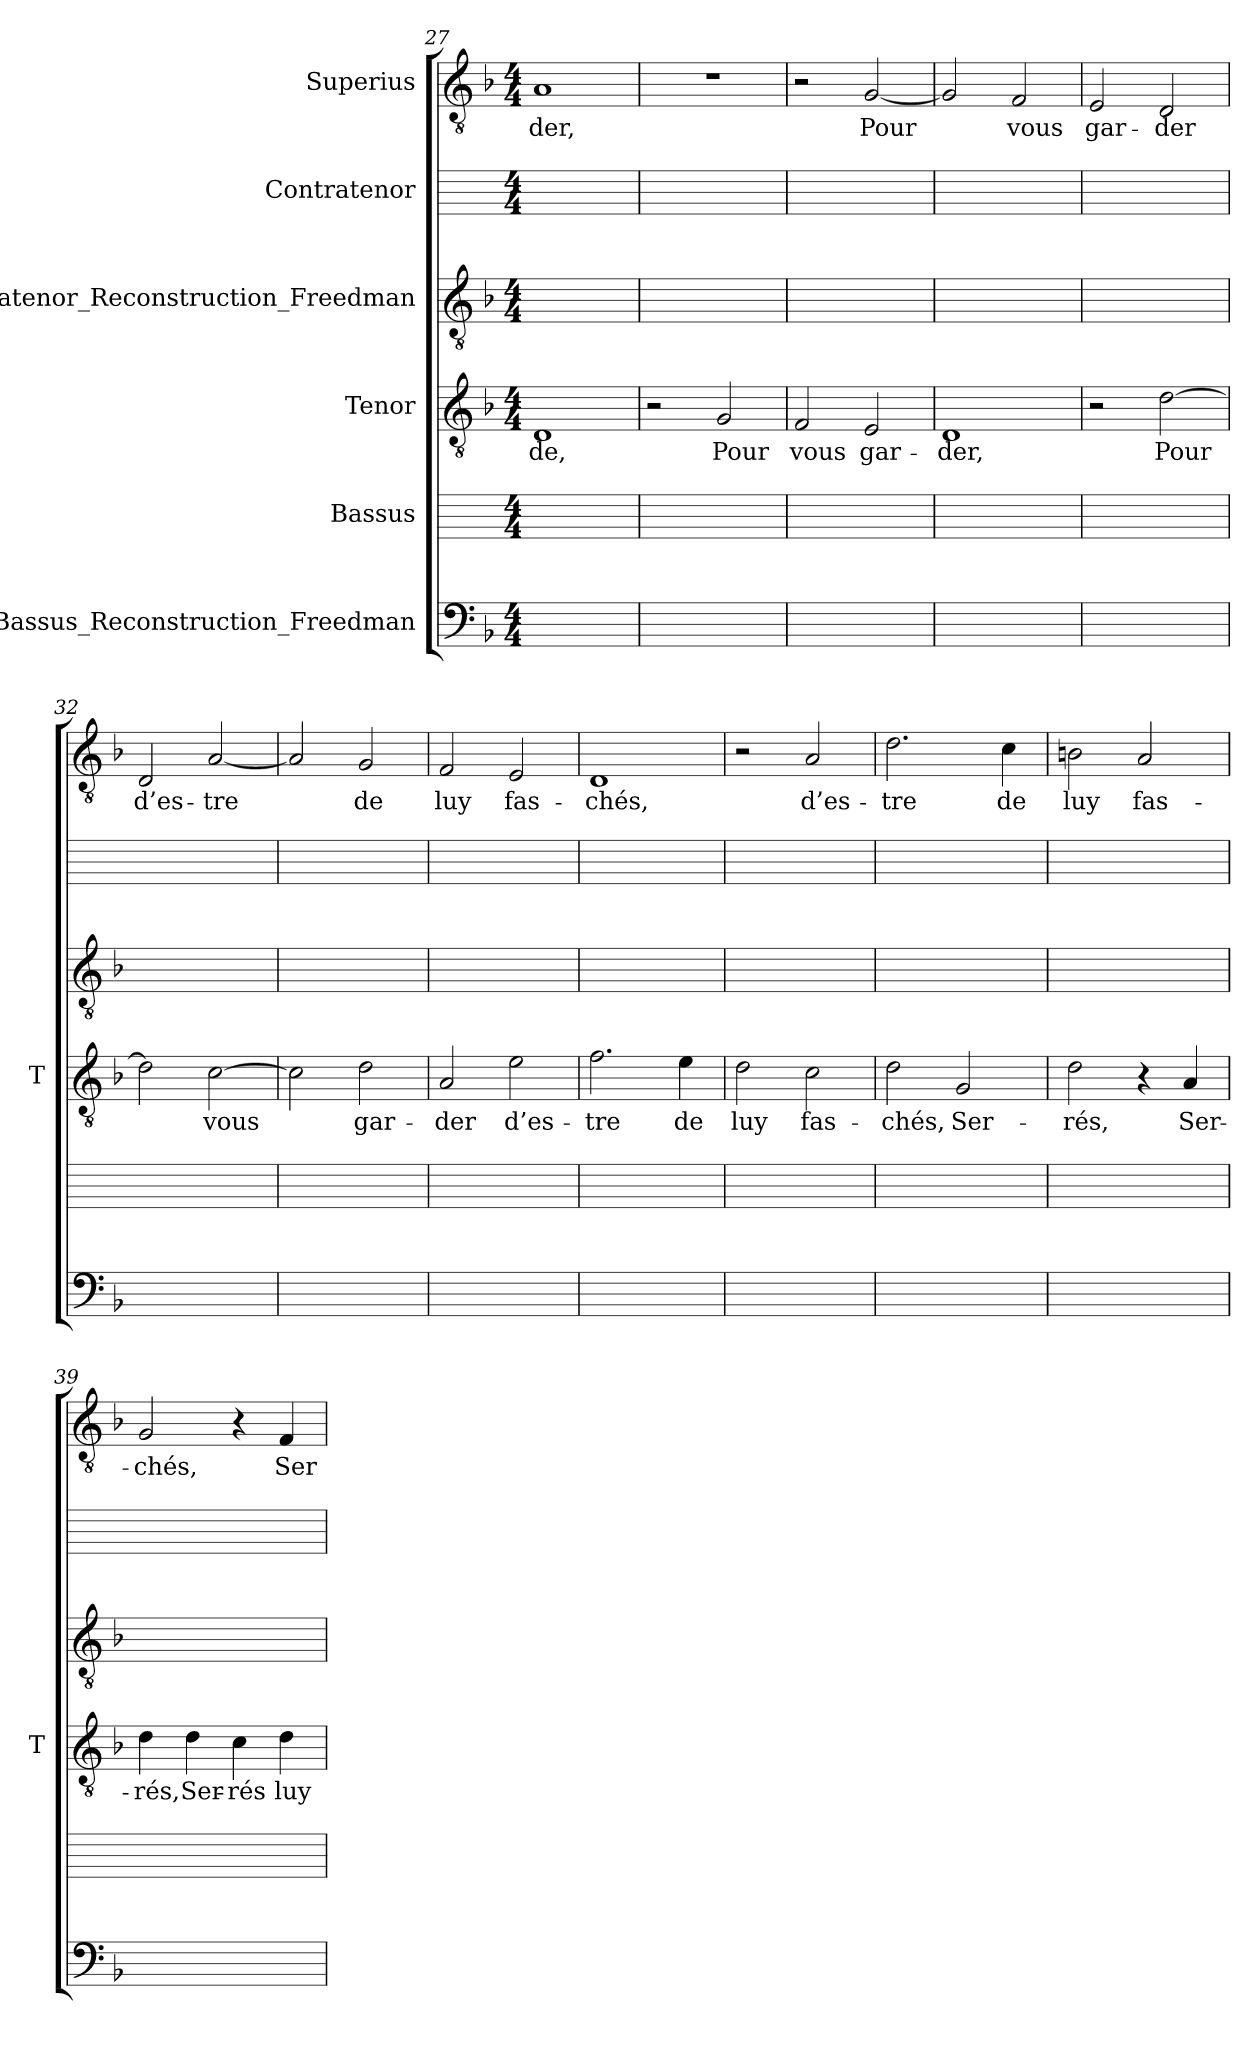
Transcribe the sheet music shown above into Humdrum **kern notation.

**kern	**kern	**kern	**text	**kern	**kern	**kern	**text
*part6	*part5	*part4	*part4	*part3	*part2	*part1	*part1
*staff6	*staff5	*staff4	*staff4	*staff3	*staff2	*staff1	*staff1
*I"Bassus_Reconstruction_Freedman	*I"Bassus	*I"Tenor	*	*I"Contratenor_Reconstruction_Freedman	*I"Contratenor	*I"Superius	*
*	*	*I'T	*	*	*	*	*
*clefF4	*	*clefGv2	*	*clefGv2	*	*clefGv2	*
*k[b-]	*	*k[b-]	*	*k[b-]	*	*k[b-]	*
*F:	*	*F:	*	*F:	*	*F:	*
*M4/4	*M4/4	*M4/4	*	*M4/4	*M4/4	*M4/4	*
=27	=27	=27	=27	=27	=27	=27	=27
1ryy	1ryy	1D	-de,	1ryy	1ryy	1A	-der,
=28	=28	=28	=28	=28	=28	=28	=28
1ryy	1ryy	2r	.	1ryy	1ryy	1r	.
.	.	2G	-Pour	.	.	.	.
=29	=29	=29	=29	=29	=29	=29	=29
1ryy	1ryy	2F	-vous	1ryy	1ryy	2r	.
.	.	2E	gar-	.	.	[2G	-Pour
=30	=30	=30	=30	=30	=30	=30	=30
1ryy	1ryy	1D	-der,	1ryy	1ryy	2G]	.
.	.	.	.	.	.	2F	-vous
=31	=31	=31	=31	=31	=31	=31	=31
1ryy	1ryy	2r	.	1ryy	1ryy	2E	gar-
.	.	[2d	-Pour	.	.	2D	-der
=32	=32	=32	=32	=32	=32	=32	=32
1ryy	1ryy	2d]	.	1ryy	1ryy	2D	d’es-
.	.	[2c	-vous	.	.	[2A	-tre
=33	=33	=33	=33	=33	=33	=33	=33
1ryy	1ryy	2c]	.	1ryy	1ryy	2A]	.
.	.	2d	gar-	.	.	2G	-de
=34	=34	=34	=34	=34	=34	=34	=34
1ryy	1ryy	2A	-der	1ryy	1ryy	2F	-luy
.	.	2e	d’es-	.	.	2E	fas-
=35	=35	=35	=35	=35	=35	=35	=35
1ryy	1ryy	2.f	-tre	1ryy	1ryy	1D	-chés,
.	.	4e	-de	.	.	.	.
=36	=36	=36	=36	=36	=36	=36	=36
1ryy	1ryy	2d	-luy	1ryy	1ryy	2r	.
.	.	2c	fas-	.	.	2A	d’es-
!!LO:PB:g=z
=37	=37	=37	=37	=37	=37	=37	=37
1ryy	1ryy	2d	-chés,	1ryy	1ryy	2.d	-tre
.	.	2G	Ser-	.	.	.	.
.	.	.	.	.	.	4c	-de
=38	=38	=38	=38	=38	=38	=38	=38
1ryy	1ryy	2d	-rés,	1ryy	1ryy	2Bn	-luy
.	.	4r	.	.	.	2A	fas-
.	.	4A	Ser-	.	.	.	.
=39	=39	=39	=39	=39	=39	=39	=39
1ryy	1ryy	4d	-rés,	1ryy	1ryy	2G	-chés,
.	.	4d	Ser-	.	.	.	.
.	.	4c	-rés	.	.	4r	.
.	.	4d	-luy	.	.	4F	Ser-
=	=	=	=	=	=	=	=
*-	*-	*-	*-	*-	*-	*-	*-
